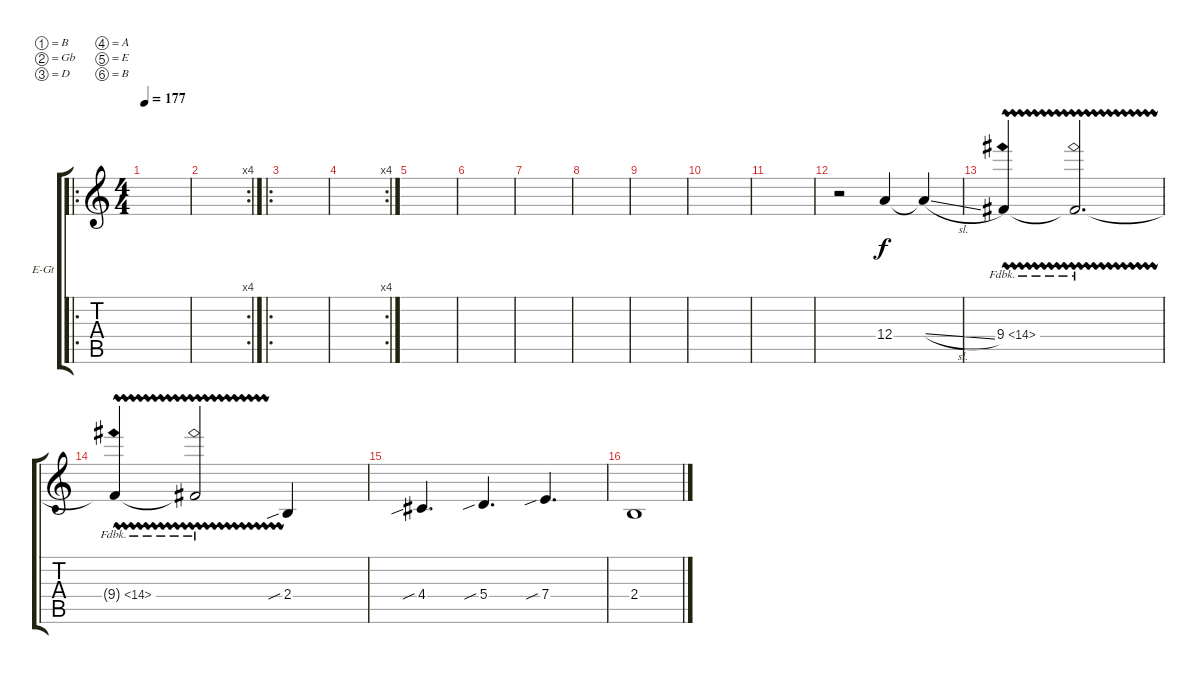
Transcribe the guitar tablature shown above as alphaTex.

\defaultSystemsLayout 4
\bracketExtendMode groupsimilarinstruments
\firstSystemTrackNameOrientation horizontal
\otherSystemsTrackNameOrientation horizontal
\track ("Kenny Hickey" "E-Gt") {instrument acousticgrandpiano}
\staff {score tabs}
\tuning (B3 Gb3 D3 A2 E2 B1)
\displaytranspose 12
\ro
\ts (4 4)
\tempo 177
\clef g2
\ks c
|
\rc 4
|
\ro
|
\rc 4
|
|
|
|
|
|
|
|
r.2 12.4.4 12.4{sl t}.4 |
9.4{fh 5 vw}.4 9.4{fh 5 vw t}.2{d} |
9.4{fh 5 vw t}.4 9.4{fh 5 vw t}.2 2.4{sib}.4 |
4.4{sib}.4{d} 5.4{sib}.4{d} 7.4{sib}.4{d} |
2.4.1
